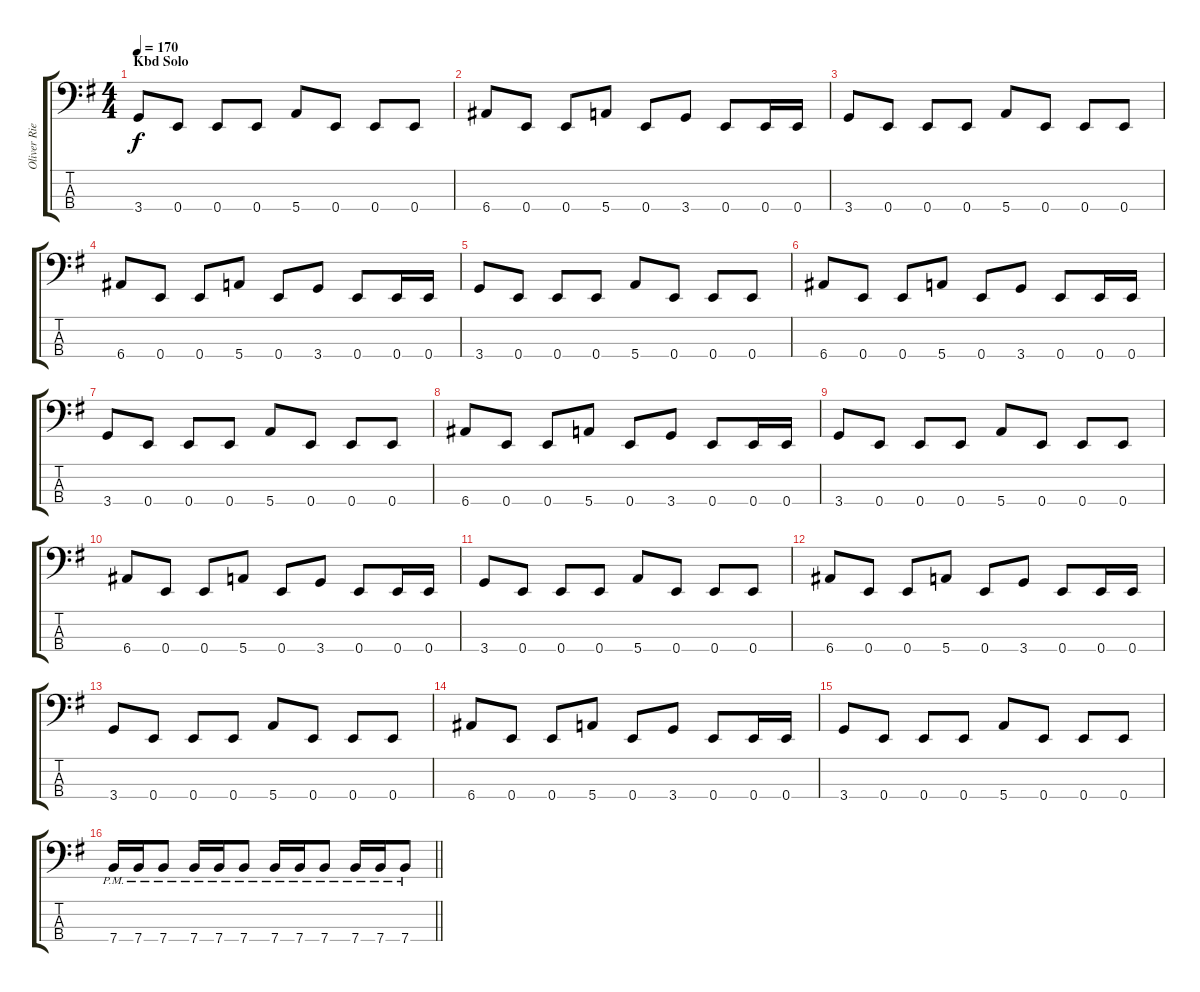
\track ("Oliver Riedel - Bass" "Oliver Rie") {instrument electricbasspick}
\staff {score tabs}
\tuning (G2 D2 A1 E1) {hide}
\ts (4 4)
\section ("" "Kbd Solo")
\tempo 170
\clef f4
\ks g
3.4.8{dy f} 0.4.8 0.4.8 0.4.8 5.4.8 0.4.8 0.4.8 0.4.8 |
6.4.8 0.4.8 0.4.8 5.4.8 0.4.8 3.4.8 0.4.8 0.4.16 0.4.16 |
3.4.8 0.4.8 0.4.8 0.4.8 5.4.8 0.4.8 0.4.8 0.4.8 |
6.4.8 0.4.8 0.4.8 5.4.8 0.4.8 3.4.8 0.4.8 0.4.16 0.4.16 |
3.4.8 0.4.8 0.4.8 0.4.8 5.4.8 0.4.8 0.4.8 0.4.8 |
6.4.8 0.4.8 0.4.8 5.4.8 0.4.8 3.4.8 0.4.8 0.4.16 0.4.16 |
3.4.8 0.4.8 0.4.8 0.4.8 5.4.8 0.4.8 0.4.8 0.4.8 |
6.4.8 0.4.8 0.4.8 5.4.8 0.4.8 3.4.8 0.4.8 0.4.16 0.4.16 |
3.4.8 0.4.8 0.4.8 0.4.8 5.4.8 0.4.8 0.4.8 0.4.8 |
6.4.8 0.4.8 0.4.8 5.4.8 0.4.8 3.4.8 0.4.8 0.4.16 0.4.16 |
3.4.8 0.4.8 0.4.8 0.4.8 5.4.8 0.4.8 0.4.8 0.4.8 |
6.4.8 0.4.8 0.4.8 5.4.8 0.4.8 3.4.8 0.4.8 0.4.16 0.4.16 |
3.4.8 0.4.8 0.4.8 0.4.8 5.4.8 0.4.8 0.4.8 0.4.8 |
6.4.8 0.4.8 0.4.8 5.4.8 0.4.8 3.4.8 0.4.8 0.4.16 0.4.16 |
3.4.8 0.4.8 0.4.8 0.4.8 5.4.8 0.4.8 0.4.8 0.4.8 |
\barLineRight lightlight
7.4{pm}.16 7.4{pm}.16 7.4{pm}.8 7.4{pm}.16 7.4{pm}.16 7.4{pm}.8 7.4{pm}.16 7.4{pm}.16 7.4{pm}.8 7.4{pm}.16 7.4{pm}.16 7.4{pm}.8
